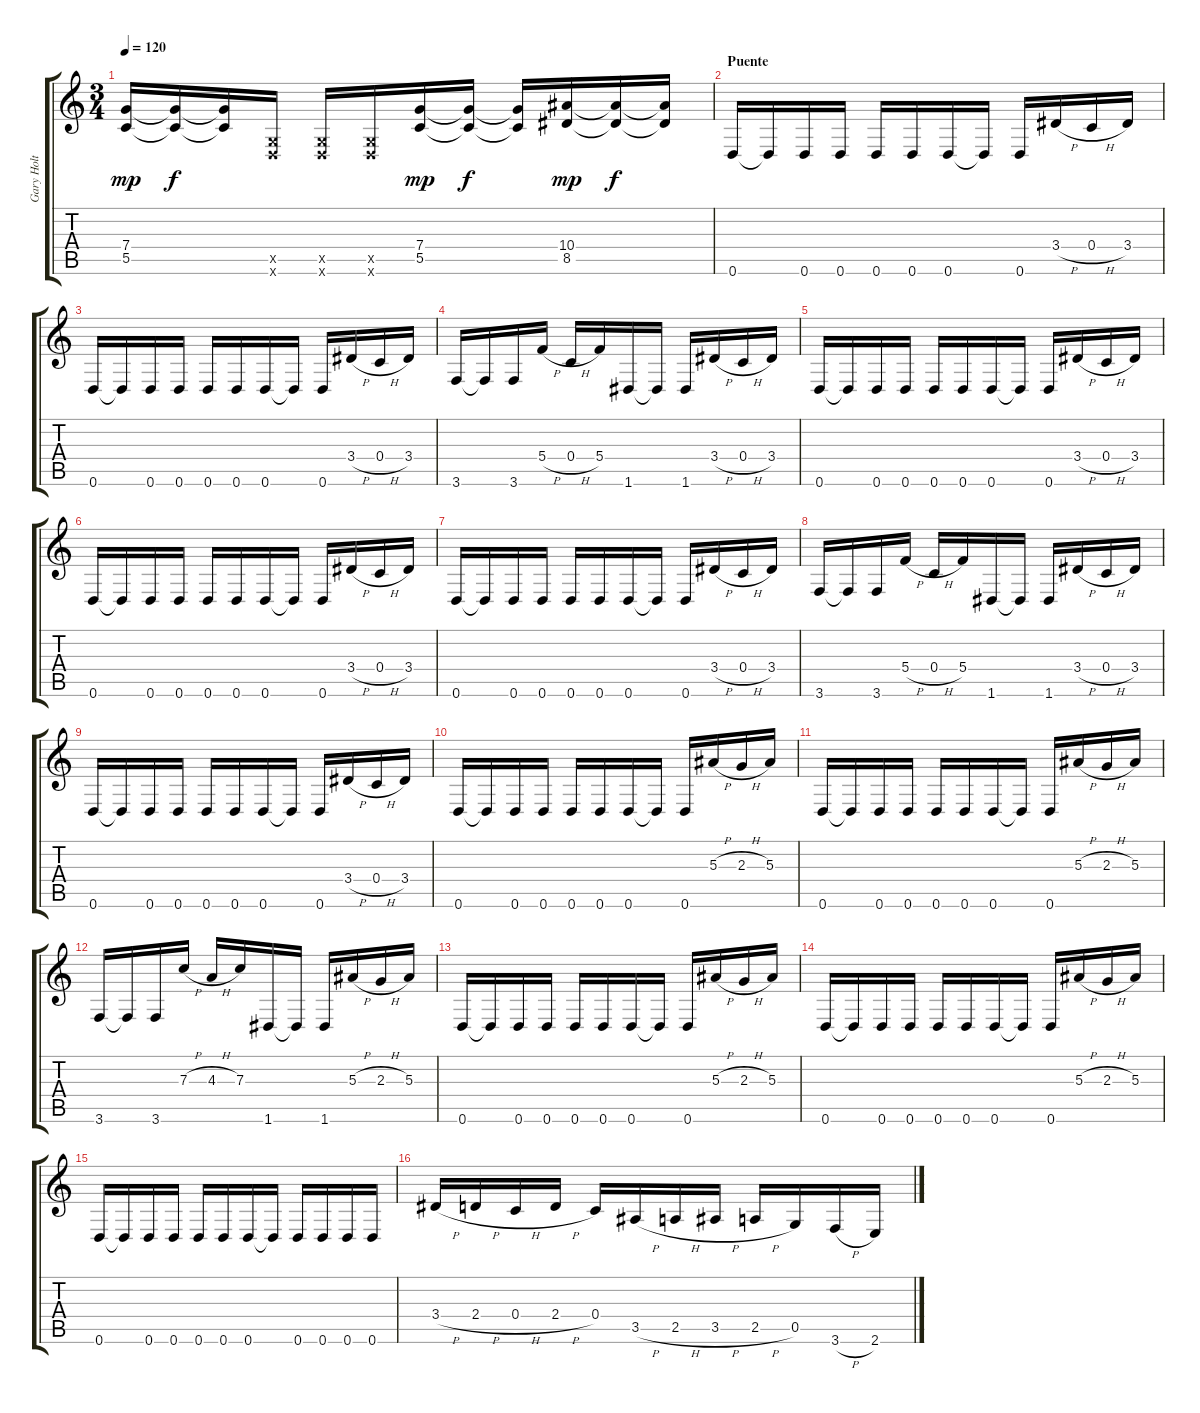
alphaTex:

\track ("Gary Holt" "Gary Holt") {instrument distortionguitar}
\staff {score tabs}
\tuning (D4 A3 F3 C3 G2 D2) {hide}
\ts (3 4)
\tempo 120
\clef g2
\ks c
(7.4 5.5).16{dy mp} (7.4{t} 5.5{t}).16{dy f} (7.4{t} 5.5{t}).16 (0.5{x} 0.6{x}).16 (0.5{x} 0.6{x}).16 (0.5{x} 0.6{x}).16 (7.4 5.5).16{dy mp} (7.4{t} 5.5{t}).16{dy f} (7.4{t} 5.5{t}).16 (10.4 8.5).16{dy mp} (10.4{t} 8.5{t}).16{dy f} (10.4{t} 8.5{t}).16 |
\section ("" "Puente")
0.6.16 0.6{t}.16 0.6.16 0.6.16 0.6.16 0.6.16 0.6.16 0.6{t}.16 0.6.16 3.4{h}.16 0.4{h}.16 3.4.16 |
0.6.16 0.6{t}.16 0.6.16 0.6.16 0.6.16 0.6.16 0.6.16 0.6{t}.16 0.6.16 3.4{h}.16 0.4{h}.16 3.4.16 |
3.6.16 3.6{t}.16 3.6.16 5.4{h}.16 0.4{h}.16 5.4.16 1.6.16 1.6{t}.16 1.6.16 3.4{h}.16 0.4{h}.16 3.4.16 |
0.6.16 0.6{t}.16 0.6.16 0.6.16 0.6.16 0.6.16 0.6.16 0.6{t}.16 0.6.16 3.4{h}.16 0.4{h}.16 3.4.16 |
0.6.16 0.6{t}.16 0.6.16 0.6.16 0.6.16 0.6.16 0.6.16 0.6{t}.16 0.6.16 3.4{h}.16 0.4{h}.16 3.4.16 |
0.6.16 0.6{t}.16 0.6.16 0.6.16 0.6.16 0.6.16 0.6.16 0.6{t}.16 0.6.16 3.4{h}.16 0.4{h}.16 3.4.16 |
3.6.16 3.6{t}.16 3.6.16 5.4{h}.16 0.4{h}.16 5.4.16 1.6.16 1.6{t}.16 1.6.16 3.4{h}.16 0.4{h}.16 3.4.16 |
0.6.16 0.6{t}.16 0.6.16 0.6.16 0.6.16 0.6.16 0.6.16 0.6{t}.16 0.6.16 3.4{h}.16 0.4{h}.16 3.4.16 |
0.6.16 0.6{t}.16 0.6.16 0.6.16 0.6.16 0.6.16 0.6.16 0.6{t}.16 0.6.16 5.3{h}.16 2.3{h}.16 5.3.16 |
0.6.16 0.6{t}.16 0.6.16 0.6.16 0.6.16 0.6.16 0.6.16 0.6{t}.16 0.6.16 5.3{h}.16 2.3{h}.16 5.3.16 |
3.6.16 3.6{t}.16 3.6.16 7.3{h}.16 4.3{h}.16 7.3.16 1.6.16 1.6{t}.16 1.6.16 5.3{h}.16 2.3{h}.16 5.3.16 |
0.6.16 0.6{t}.16 0.6.16 0.6.16 0.6.16 0.6.16 0.6.16 0.6{t}.16 0.6.16 5.3{h}.16 2.3{h}.16 5.3.16 |
0.6.16 0.6{t}.16 0.6.16 0.6.16 0.6.16 0.6.16 0.6.16 0.6{t}.16 0.6.16 5.3{h}.16 2.3{h}.16 5.3.16 |
0.6.16 0.6{t}.16 0.6.16 0.6.16 0.6.16 0.6.16 0.6.16 0.6{t}.16 0.6.16 0.6.16 0.6.16 0.6.16 |
3.4{h}.16 2.4{h}.16 0.4{h}.16 2.4{h}.16 0.4.16 3.5{h}.16 2.5{h}.16 3.5{h}.16 2.5{h}.16 0.5.16 3.6{h}.16 2.6.16
